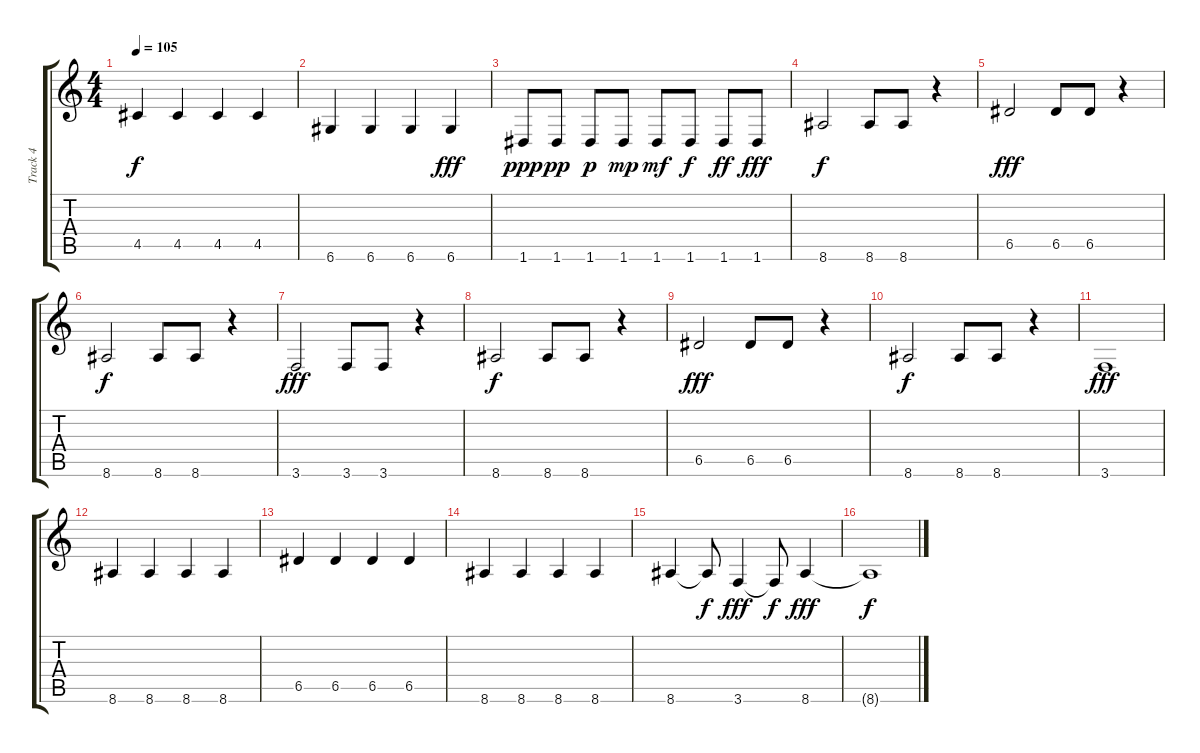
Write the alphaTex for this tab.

\track ("Track 4" "Track 4") {instrument electricbassfinger}
\staff {score tabs}
\tuning (E4 B3 G3 D3 A2 D2) {hide}
\ts (4 4)
\tempo 105
\clef g2
\ks c
4.5.4{dy f} 4.5.4 4.5.4 4.5.4 |
6.6.4 6.6.4 6.6.4 6.6.4{dy fff} |
1.6.8{dy ppp} 1.6.8{dy pp} 1.6.8{dy p} 1.6.8{dy mp} 1.6.8{dy mf} 1.6.8{dy f} 1.6.8{dy ff} 1.6.8{dy fff} |
8.6.2{dy f} 8.6.8 8.6.8 r.4 |
6.5.2{dy fff} 6.5.8 6.5.8 r.4 |
8.6.2{dy f} 8.6.8 8.6.8 r.4 |
3.6.2{dy fff} 3.6.8 3.6.8 r.4 |
8.6.2{dy f} 8.6.8 8.6.8 r.4 |
6.5.2{dy fff} 6.5.8 6.5.8 r.4 |
8.6.2{dy f} 8.6.8 8.6.8 r.4 |
3.6.1{dy fff} |
8.6.4 8.6.4 8.6.4 8.6.4 |
6.5.4 6.5.4 6.5.4 6.5.4 |
8.6.4 8.6.4 8.6.4 8.6.4 |
8.6.4 8.6{t}.8{dy f} 3.6.4{dy fff} 3.6{t}.8{dy f} 8.6.4{dy fff} |
8.6{t}.1{dy f}
